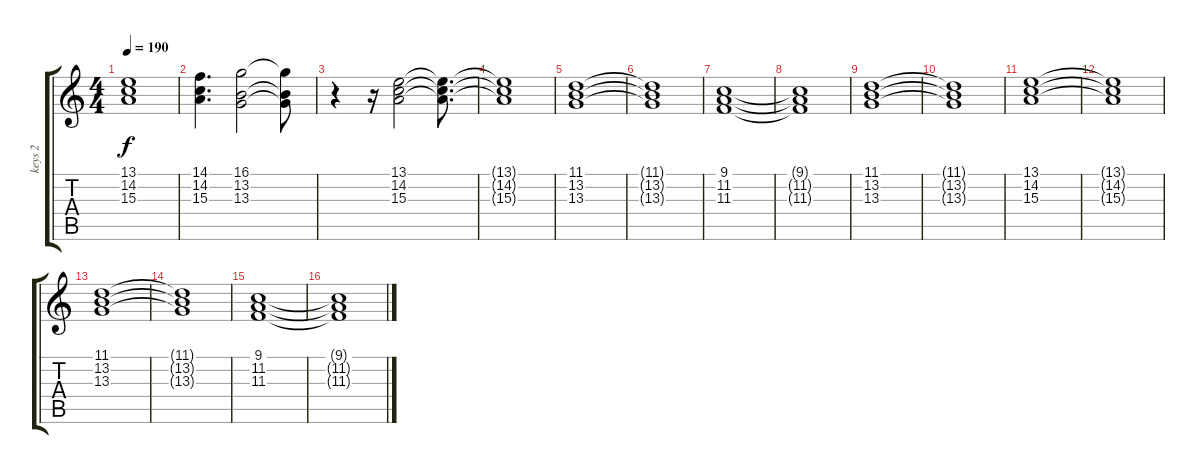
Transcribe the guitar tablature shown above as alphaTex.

\track ("keys 2" "keys 2") {instrument synthstrings1}
\staff {score tabs}
\tuning (Eb4 Bb3 Gb3 Db3 Ab2 Eb2) {hide}
\ts (4 4)
\tempo 190
\clef g2
\ks c
(13.1{t} 14.2{t} 15.3{t}).1{dy f} |
(14.1 14.2 15.3).4{d} (16.1 13.2 13.3).2 (16.1{t} 13.2{t} 13.3{t}).8 |
r.4 r.16 (13.1 14.2 15.3).2 (13.1{t} 14.2{t} 15.3{t}).8{d} |
(13.1{t} 14.2{t} 15.3{t}).1 |
(11.1 13.2 13.3).1 |
(11.1{t} 13.2{t} 13.3{t}).1 |
(9.1 11.2 11.3).1 |
(9.1{t} 11.2{t} 11.3{t}).1 |
(11.1 13.2 13.3).1 |
(11.1{t} 13.2{t} 13.3{t}).1 |
(13.1 14.2 15.3).1 |
(13.1{t} 14.2{t} 15.3{t}).1 |
(11.1 13.2 13.3).1 |
(11.1{t} 13.2{t} 13.3{t}).1 |
(9.1 11.2 11.3).1 |
(9.1{t} 11.2{t} 11.3{t}).1
